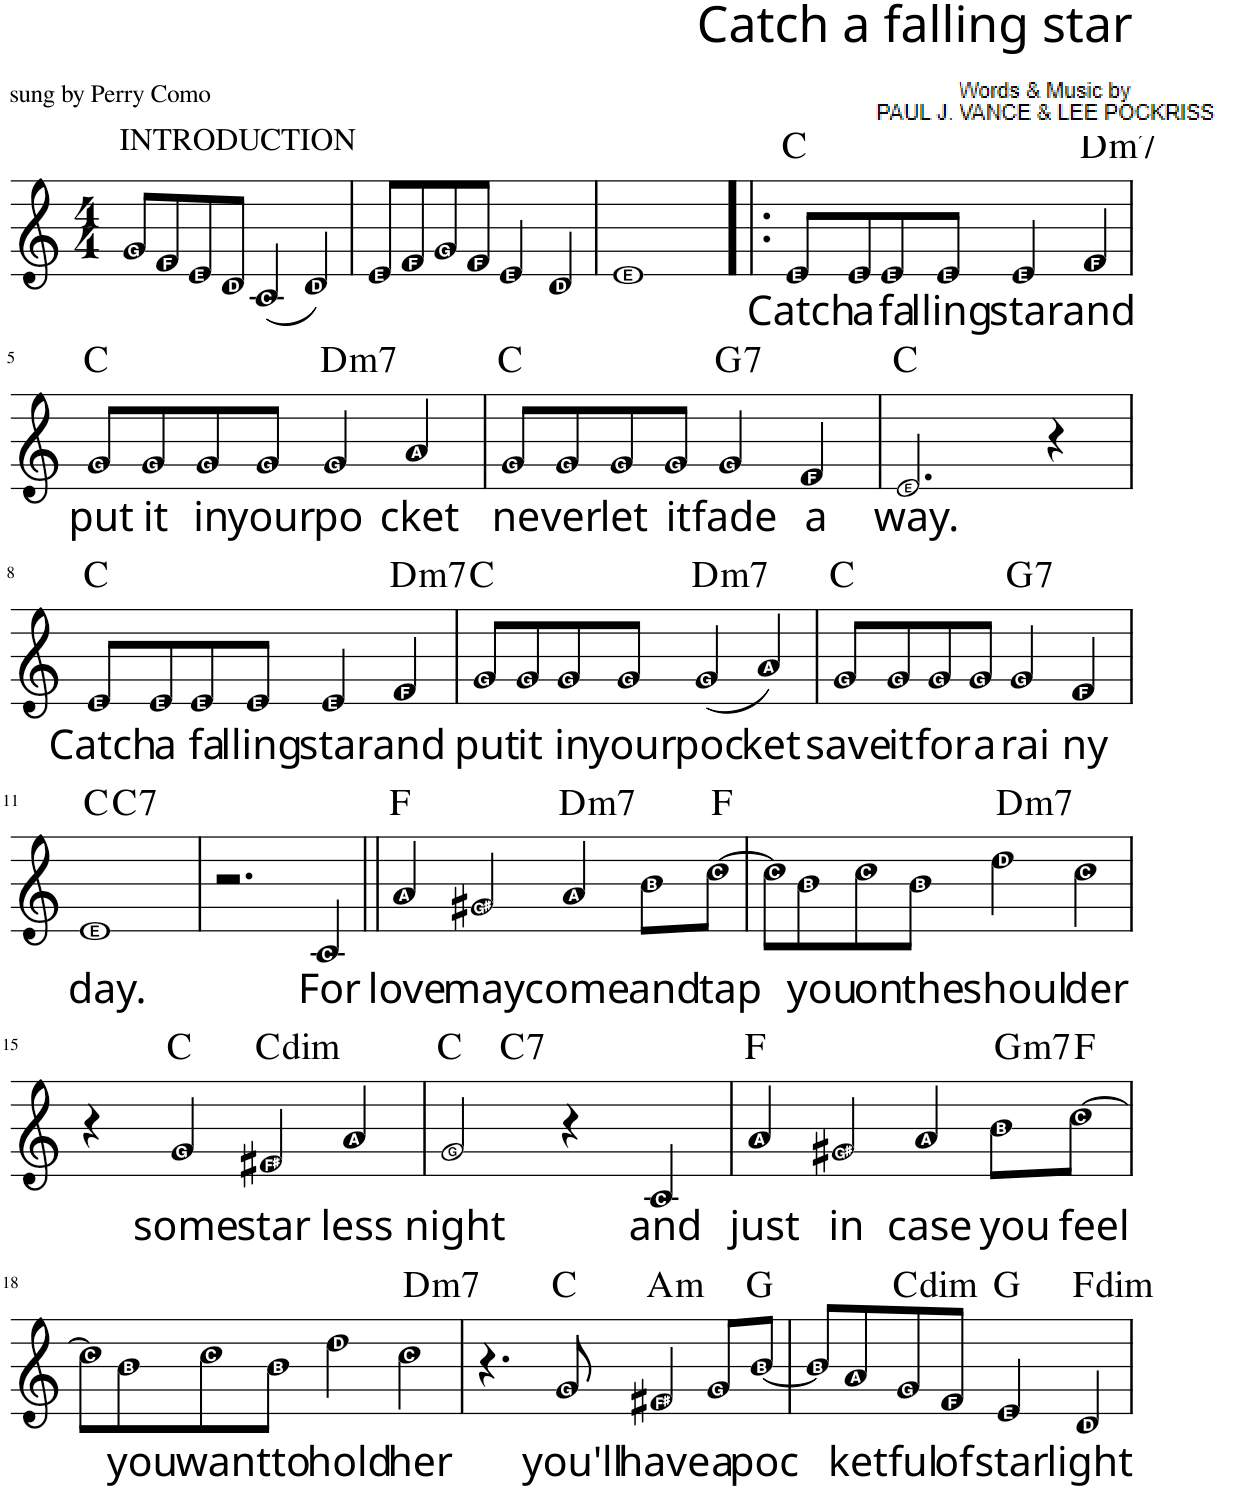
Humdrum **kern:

**kern	**text	**harte
*part1	*part1	*part1
*staff1	*staff1	*
*I"Piano	*	*
*I'Pno.	*	*
*stria5	*	*
*clefG2	*	*
*k[]	*	*
*M4/4	*	*
=1	=1	=1
!LO:TX:a:t=INTRODUCTION	!	!
8g/L	.	.
8f/	.	.
8e/	.	.
8d/J	.	.
(4c/	.	.
4d/)	.	.
=2	=2	=2
8e/L	.	.
8f/	.	.
8g/	.	.
8f/J	.	.
4e/	.	.
4d/	.	.
=3	=3	=3
1e	.	.
=4!|:	=4!|:	=4!|:
!	!LO:LY:b	!
8e/L	Catch	C:maj
!	!LO:LY:b	!
8e/	a	.
!	!LO:LY:b	!
8e/	fa	.
!	!LO:LY:b	!
8e/J	lling	.
!	!LO:LY:b	!
4e/	star	.
!	!LO:LY:b	!LO:H:kt=m7
4f/	and	D:min7
!!LO:LB:g=z
=5	=5	=5
!	!LO:LY:b	!
8g/L	put	C:maj
!	!LO:LY:b	!
8g/	it	.
!	!LO:LY:b	!
8g/	in	.
!	!LO:LY:b	!
8g/J	your	.
!	!LO:LY:b	!LO:H:kt=m7
4g/	po	D:min7
!	!LO:LY:b	!
4a/	cket	.
=6	=6	=6
!	!LO:LY:b	!
8g/L	ne	C:maj
!	!LO:LY:b	!
8g/	ver	.
!	!LO:LY:b	!
8g/	let	.
!	!LO:LY:b	!
8g/J	it	.
!	!LO:LY:b	!LO:H:kt=7
4g/	fade	G:7
!	!LO:LY:b	!
4f/	a	.
=7	=7	=7
!	!LO:LY:b	!
2.e/	way.	C:maj
4r	.	.
!!LO:LB:g=z
=8	=8	=8
!	!LO:LY:b	!
8e/L	Catch	C:maj
!	!LO:LY:b	!
8e/	a	.
!	!LO:LY:b	!
8e/	fa	.
!	!LO:LY:b	!
8e/J	lling	.
!	!LO:LY:b	!
4e/	star	.
!	!LO:LY:b	!LO:H:kt=m7
4f/	and	D:min7
=9	=9	=9
!	!LO:LY:b	!
8g/L	put	C:maj
!	!LO:LY:b	!
8g/	it	.
!	!LO:LY:b	!
8g/	in	.
!	!LO:LY:b	!
8g/J	your	.
!	!LO:LY:b	!LO:H:kt=m7
(4g/	poc	D:min7
!	!LO:LY:b	!
4a/)	ket	.
=10	=10	=10
!	!LO:LY:b	!
8g/L	save	C:maj
!	!LO:LY:b	!
8g/	it	.
!	!LO:LY:b	!
8g/	for	.
!	!LO:LY:b	!
8g/J	a	.
!	!LO:LY:b	!LO:H:kt=7
4g/	rai	G:7
!	!LO:LY:b	!
4f/	ny	.
!!LO:LB:g=z
=11	=11	=11
!	!LO:LY:b	!
*^	*	*
1e	4ryy	day.	C:maj
!	!	!	!LO:H:kt=7
.	2.ryy	.	C:7
*v	*v	*	*
=12	=12	=12
2.r	.	.
!	!LO:LY:b	!
4c/	For	.
=13||	=13||	=13||
!	!LO:LY:b	!
4a/	love	F:maj
!	!LO:LY:b	!
4g#X/	may	.
!	!LO:LY:b	!LO:H:kt=m7
4a/	come	D:min7
!	!LO:LY:b	!
8b\L	and	.
!	!LO:LY:b	!
[8cc\J	tap	F:maj
=14	=14	=14
8cc\L]	.	.
!	!LO:LY:b	!
8b\	you	.
!	!LO:LY:b	!
8cc\	on	.
!	!LO:LY:b	!
8b\J	the	.
!	!LO:LY:b	!LO:H:kt=m7
4dd\	shoul	D:min7
!	!LO:LY:b	!
4cc\	der	.
!!LO:LB:g=z
=15	=15	=15
4r	.	.
!	!LO:LY:b	!
4g/	some	C:maj
!	!LO:LY:b	!LO:H:kt=dim
4f#X/	star	C:dim
!	!LO:LY:b	!
4a/	less	.
=16	=16	=16
!	!LO:LY:b	!
*^	*	*
2g/	4ryy	night	C:maj
!	!	!	!LO:H:kt=7
.	2.ryy	.	C:7
4r	.	.	.
!	!	!LO:LY:b	!
4c/	.	and	.
=17	=17	=17	=17
!	!	!LO:LY:b	!
*v	*v	*	*
4a/	just	F:maj
!	!LO:LY:b	!
4g#X/	in	.
!	!LO:LY:b	!
4a/	case	.
!	!LO:LY:b	!LO:H:kt=m7
8b\L	you	G:min7
!	!LO:LY:b	!
[8cc\J	feel	F:maj
!!LO:LB:g=z
=18	=18	=18
8cc\L]	.	.
!	!LO:LY:b	!
8b\	you	.
!	!LO:LY:b	!
8cc\	want	.
!	!LO:LY:b	!
8b\J	to	.
!	!LO:LY:b	!
4dd\	hold	.
!	!LO:LY:b	!LO:H:kt=m7
4cc\	her	D:min7
=19	=19	=19
4.r	.	.
!	!LO:LY:b	!
8g/	you'll	C:maj
!	!LO:LY:b	!LO:H:kt=m
4f#X/	have	A:min
!	!LO:LY:b	!
8g/L	a	.
!	!LO:LY:b	!
[8b/J	poc	G:maj
=20	=20	=20
8b/L]	.	.
!	!LO:LY:b	!
8a/	ket	.
!	!LO:LY:b	!LO:H:kt=dim
8g/	ful	C:dim
!	!LO:LY:b	!
8f/J	of	.
!	!LO:LY:b	!
4e/	star	G:maj
!	!LO:LY:b	!LO:H:kt=dim
4d/	light	F:dim
=	=	=
*-	*-	*-
